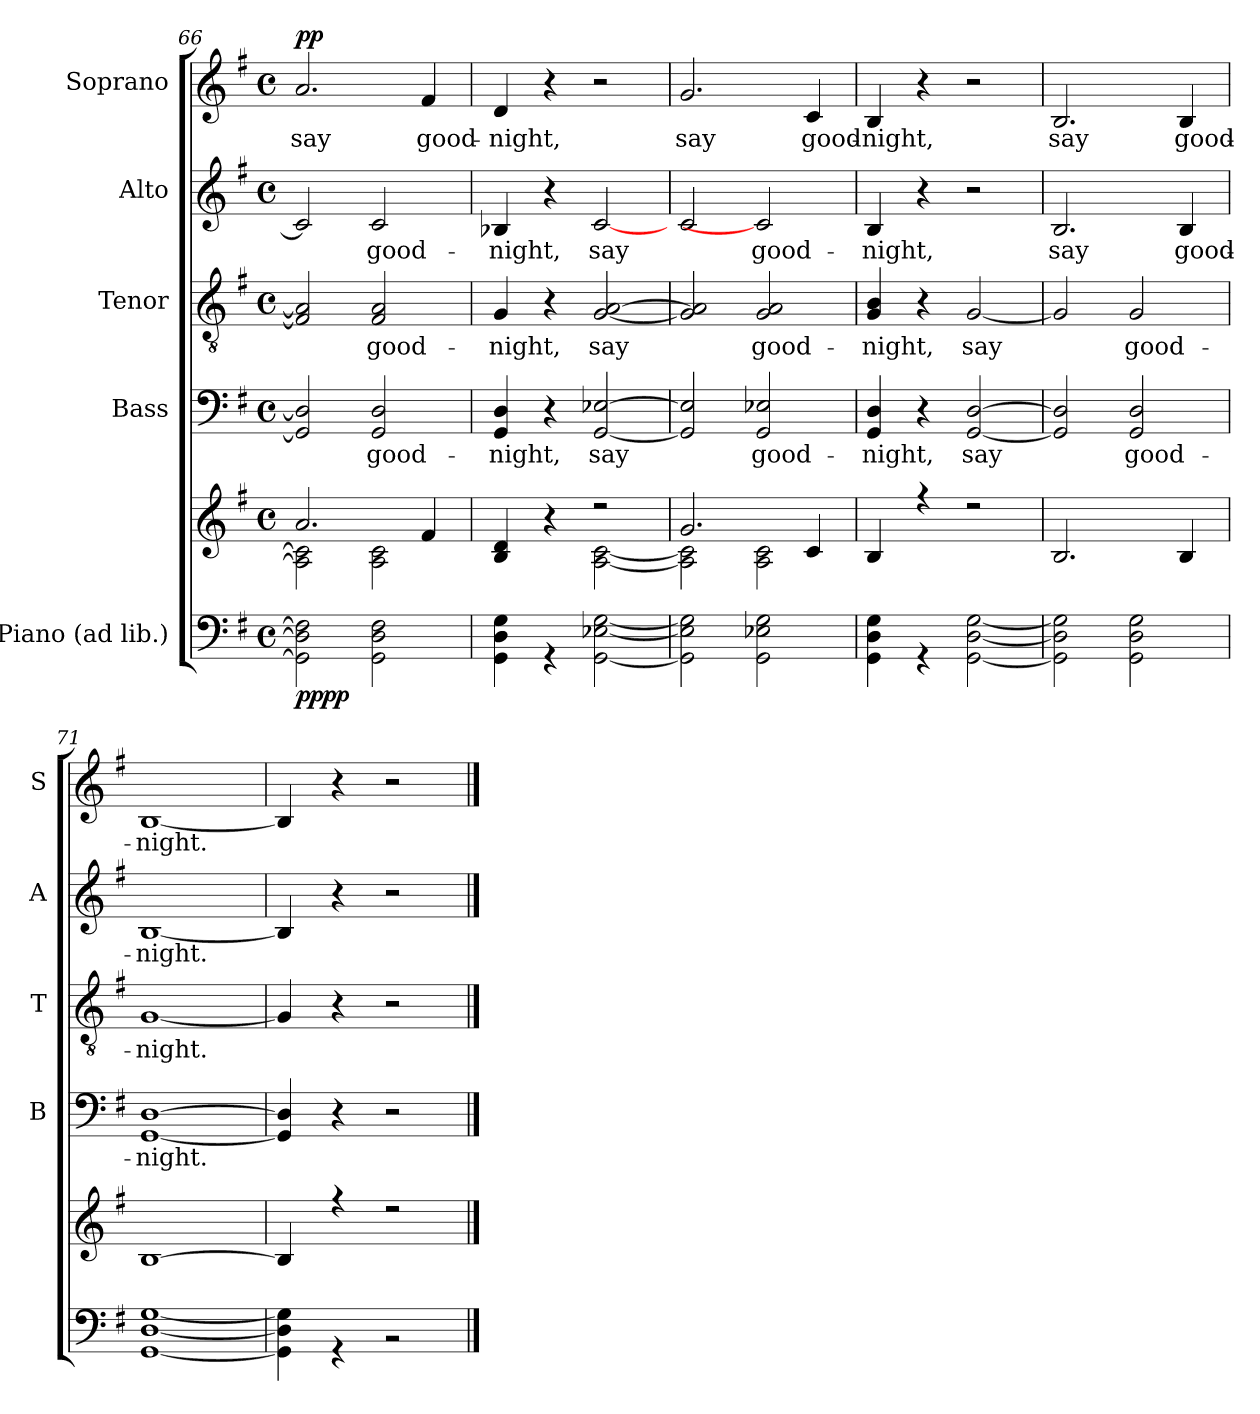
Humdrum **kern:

**kern	**kern	**dynam	**kern	**text	**kern	**text	**kern	**text	**kern	**text	**dynam
*part5	*part5	*part5	*part4	*part4	*part3	*part3	*part2	*part2	*part1	*part1	*part1
*staff6	*staff5	*staff5/6	*staff4	*staff4	*staff3	*staff3	*staff2	*staff2	*staff1	*staff1	*staff1
*I"Piano (ad lib.)	*	*	*I"Bass	*	*I"Tenor	*	*I"Alto	*	*I"Soprano	*	*
*	*	*	*I'B	*	*I'T	*	*I'A	*	*I'S	*	*
*clefF4	*clefG2	*	*clefF4	*	*clefGv2	*	*clefG2	*	*clefG2	*	*
*k[f#]	*k[f#]	*	*k[f#]	*	*k[f#]	*	*k[f#]	*	*k[f#]	*	*
*G:	*G:	*	*G:	*	*G:	*	*G:	*	*G:	*	*
*M4/4	*M4/4	*	*M4/4	*	*M4/4	*	*M4/4	*	*M4/4	*	*
*met(c)	*met(c)	*	*met(c)	*	*met(c)	*	*met(c)	*	*met(c)	*	*
=66	=66	=66	=66	=66	=66	=66	=66	=66	=66	=66	=66
*^	*^	*	*	*	*	*	*	*	*	*	*
!	!	!	!	!LO:DY:b=2	!	!	!	!	!	!	!	!LO:LY:b	!
!	!	!	!	!LO:DY:n=1:b	!	!	!	!	!	!	!	!	!LO:DY:b
1ryy	2GG] 2D] 2F#]	2.a	2A\] 2c\]	pp pp	2GG] 2D]	.	2F#] 2A]	.	2c]	.	2.a	say	pp
!	!	!	!	!	!	!LO:LY:b	!	!LO:LY:b	!	!LO:LY:b	!	!	!
.	2GG 2D 2F#	.	2A\ 2c\	.	2GG 2D	good-	2F# 2A	good-	2c	good-	.	.	.
!	!	!	!	!	!	!	!	!	!	!	!	!LO:LY:b	!
.	.	4f#	.	.	.	.	.	.	.	.	4f#	good-	.
=67	=67	=67	=67	=67	=67	=67	=67	=67	=67	=67	=67	=67	=67
!	!	!	!	!	!	!LO:LY:b	!	!LO:LY:b	!	!LO:LY:b	!	!LO:LY:b	!
1ryy	4GG 4D 4G	4B 4d	2ryy	.	4GG 4D	-night,	4G	-night,	4B-X	-night,	4d	-night,	.
.	4r	4r	.	.	4r	.	4r	.	4r	.	4r	.	.
!	!	!	!	!	!	!LO:LY:b	!	!LO:LY:b	!	!LO:LY:b	!	!	!
.	[2GG [2E-X [2G	2r	[2A\ [2c\	.	[2GG [2E-X	say	[2G [2A	say	[2c	say	2r	.	.
=68	=68	=68	=68	=68	=68	=68	=68	=68	=68	=68	=68	=68	=68
!	!	!	!	!	!	!	!	!	!	!	!	!LO:LY:b	!
1ryy	2GG] 2E-] 2G]	2.g	2A\] 2c\]	.	2GG] 2E-]	.	2G] 2A]	.	2c	.	2.g	say	.
!	!	!	!	!	!	!LO:LY:b	!	!LO:LY:b	!	!LO:LY:b	!	!	!
.	2GG 2E- 2G	.	2A\ 2c\	.	2GG 2E-	good-	2G 2A	good-	2c]	good-	.	.	.
!	!	!	!	!	!	!	!	!	!	!	!	!LO:LY:b	!
.	.	4c	.	.	.	.	.	.	.	.	4c	good-	.
=69	=69	=69	=69	=69	=69	=69	=69	=69	=69	=69	=69	=69	=69
!	!	!	!	!	!	!LO:LY:b	!	!LO:LY:b	!	!LO:LY:b	!	!LO:LY:b	!
1ryy	4GG 4D 4G	4B	1ryy	.	4GG 4D	-night,	4G 4B	-night,	4B	-night,	4B	-night,	.
.	4r	4r	.	.	4r	.	4r	.	4r	.	4r	.	.
!	!	!	!	!	!	!LO:LY:b	!	!LO:LY:b	!	!	!	!	!
.	[2GG [2D [2G	2r	.	.	[2GG [2D	say	[2G	say	2r	.	2r	.	.
=70	=70	=70	=70	=70	=70	=70	=70	=70	=70	=70	=70	=70	=70
!	!	!	!	!	!	!	!	!	!	!LO:LY:b	!	!LO:LY:b	!
1ryy	2GG] 2D] 2G]	2.B	1ryy	.	2GG] 2D]	.	2G]	.	2.B	say	2.B	say	.
!	!	!	!	!	!	!LO:LY:b	!	!LO:LY:b	!	!	!	!	!
.	2GG 2D 2G	.	.	.	2GG 2D	good-	2G	good-	.	.	.	.	.
!	!	!	!	!	!	!	!	!	!	!LO:LY:b	!	!LO:LY:b	!
.	.	4B	.	.	.	.	.	.	4B	good-	4B	good-	.
=71	=71	=71	=71	=71	=71	=71	=71	=71	=71	=71	=71	=71	=71
!	!	!	!	!	!	!LO:LY:b	!	!LO:LY:b	!	!LO:LY:b	!	!LO:LY:b	!
1ryy	[1GG [1D [1G	[1B	1ryy	.	[1GG [1D	-night.	[1G	-night.	[1B	-night.	[1B	-night.	.
=72	=72	=72	=72	=72	=72	=72	=72	=72	=72	=72	=72	=72	=72
1ryy	4GG] 4D] 4G]	4B]	1ryy	.	4GG] 4D]	.	4G]	.	4B]	.	4B]	.	.
.	4r	4r	.	.	4r	.	4r	.	4r	.	4r	.	.
.	2r	2r	.	.	2r	.	2r	.	2r	.	2r	.	.
*v	*v	*	*	*	*	*	*	*	*	*	*	*	*
*	*v	*v	*	*	*	*	*	*	*	*	*	*
==	==	==	==	==	==	==	==	==	==	==	==
*-	*-	*-	*-	*-	*-	*-	*-	*-	*-	*-	*-
